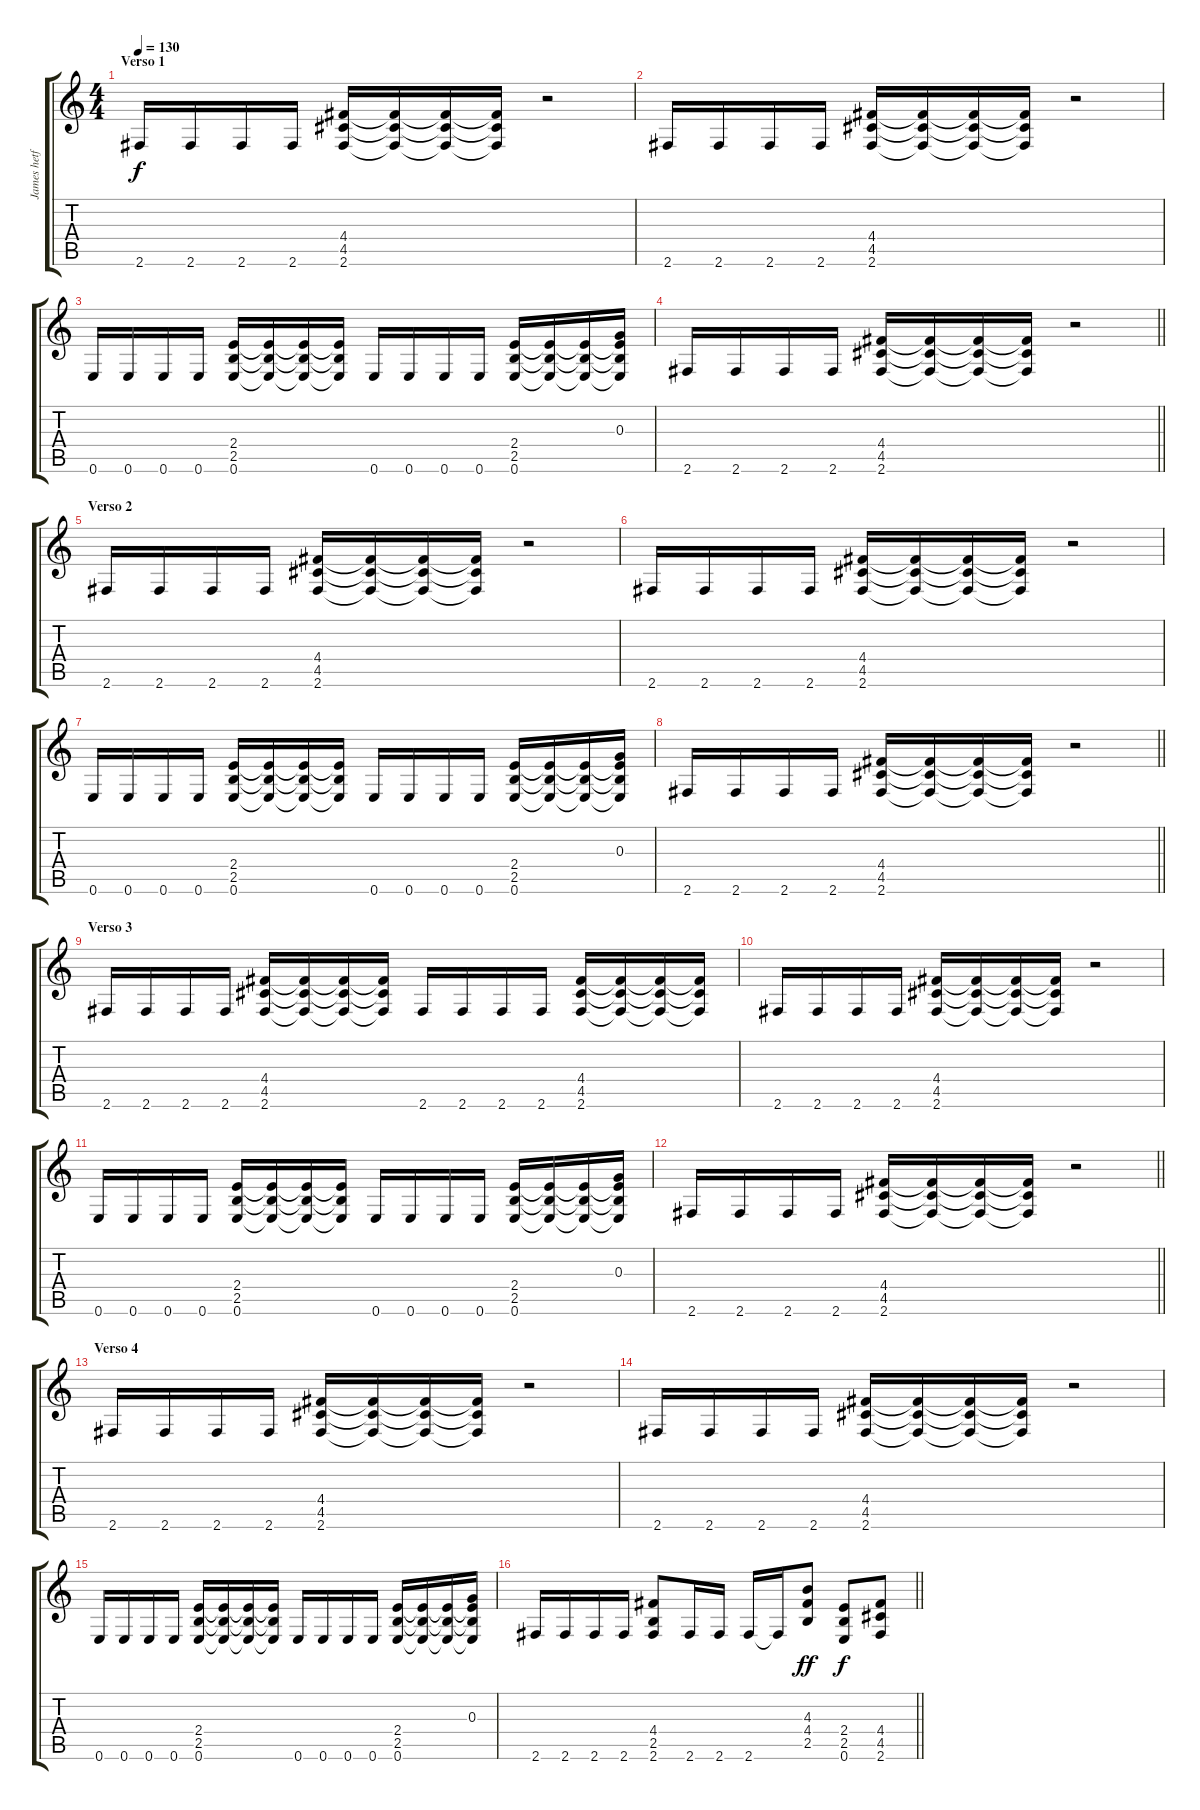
\track ("James hetfield" "James hetf") {instrument distortionguitar}
\staff {score tabs}
\tuning (E4 B3 G3 D3 A2 E2) {hide}
\ts (4 4)
\section ("" "Verso 1")
\tempo 130
\clef g2
\ks c
2.6.16{dy f} 2.6.16 2.6.16 2.6.16 (4.4 4.5 2.6).16 (4.4{t} 4.5{t} 2.6{t}).16 (4.4{t} 4.5{t} 2.6{t}).16 (4.4{t} 4.5{t} 2.6{t}).16 r.2 |
2.6.16 2.6.16 2.6.16 2.6.16 (4.4 4.5 2.6).16 (4.4{t} 4.5{t} 2.6{t}).16 (4.4{t} 4.5{t} 2.6{t}).16 (4.4{t} 4.5{t} 2.6{t}).16 r.2 |
0.6.16 0.6.16 0.6.16 0.6.16 (2.4 2.5 0.6).16 (2.4{t} 2.5{t} 0.6{t}).16 (2.4{t} 2.5{t} 0.6{t}).16 (2.4{t} 2.5{t} 0.6{t}).16 0.6.16 0.6.16 0.6.16 0.6.16 (2.4 2.5 0.6).16 (2.4{t} 2.5{t} 0.6{t}).16 (2.4{t} 2.5{t} 0.6{t}).16 (0.3 2.4{t} 2.5{t} 0.6{t}).16 |
\barLineRight lightlight
2.6.16 2.6.16 2.6.16 2.6.16 (4.4 4.5 2.6).16 (4.4{t} 4.5{t} 2.6{t}).16 (4.4{t} 4.5{t} 2.6{t}).16 (4.4{t} 4.5{t} 2.6{t}).16 r.2 |
\section ("" "Verso 2")
2.6.16 2.6.16 2.6.16 2.6.16 (4.4 4.5 2.6).16 (4.4{t} 4.5{t} 2.6{t}).16 (4.4{t} 4.5{t} 2.6{t}).16 (4.4{t} 4.5{t} 2.6{t}).16 r.2 |
2.6.16 2.6.16 2.6.16 2.6.16 (4.4 4.5 2.6).16 (4.4{t} 4.5{t} 2.6{t}).16 (4.4{t} 4.5{t} 2.6{t}).16 (4.4{t} 4.5{t} 2.6{t}).16 r.2 |
0.6.16 0.6.16 0.6.16 0.6.16 (2.4 2.5 0.6).16 (2.4{t} 2.5{t} 0.6{t}).16 (2.4{t} 2.5{t} 0.6{t}).16 (2.4{t} 2.5{t} 0.6{t}).16 0.6.16 0.6.16 0.6.16 0.6.16 (2.4 2.5 0.6).16 (2.4{t} 2.5{t} 0.6{t}).16 (2.4{t} 2.5{t} 0.6{t}).16 (0.3 2.4{t} 2.5{t} 0.6{t}).16 |
\barLineRight lightlight
2.6.16 2.6.16 2.6.16 2.6.16 (4.4 4.5 2.6).16 (4.4{t} 4.5{t} 2.6{t}).16 (4.4{t} 4.5{t} 2.6{t}).16 (4.4{t} 4.5{t} 2.6{t}).16 r.2 |
\section ("" "Verso 3")
2.6.16 2.6.16 2.6.16 2.6.16 (4.4 4.5 2.6).16 (4.4{t} 4.5{t} 2.6{t}).16 (4.4{t} 4.5{t} 2.6{t}).16 (4.4{t} 4.5{t} 2.6{t}).16 2.6.16 2.6.16 2.6.16 2.6.16 (4.4 4.5 2.6).16 (4.4{t} 4.5{t} 2.6{t}).16 (4.4{t} 4.5{t} 2.6{t}).16 (4.4{t} 4.5{t} 2.6{t}).16 |
2.6.16 2.6.16 2.6.16 2.6.16 (4.4 4.5 2.6).16 (4.4{t} 4.5{t} 2.6{t}).16 (4.4{t} 4.5{t} 2.6{t}).16 (4.4{t} 4.5{t} 2.6{t}).16 r.2 |
0.6.16 0.6.16 0.6.16 0.6.16 (2.4 2.5 0.6).16 (2.4{t} 2.5{t} 0.6{t}).16 (2.4{t} 2.5{t} 0.6{t}).16 (2.4{t} 2.5{t} 0.6{t}).16 0.6.16 0.6.16 0.6.16 0.6.16 (2.4 2.5 0.6).16 (2.4{t} 2.5{t} 0.6{t}).16 (2.4{t} 2.5{t} 0.6{t}).16 (0.3 2.4{t} 2.5{t} 0.6{t}).16 |
\barLineRight lightlight
2.6.16 2.6.16 2.6.16 2.6.16 (4.4 4.5 2.6).16 (4.4{t} 4.5{t} 2.6{t}).16 (4.4{t} 4.5{t} 2.6{t}).16 (4.4{t} 4.5{t} 2.6{t}).16 r.2 |
\section ("" "Verso 4")
2.6.16 2.6.16 2.6.16 2.6.16 (4.4 4.5 2.6).16 (4.4{t} 4.5{t} 2.6{t}).16 (4.4{t} 4.5{t} 2.6{t}).16 (4.4{t} 4.5{t} 2.6{t}).16 r.2 |
2.6.16 2.6.16 2.6.16 2.6.16 (4.4 4.5 2.6).16 (4.4{t} 4.5{t} 2.6{t}).16 (4.4{t} 4.5{t} 2.6{t}).16 (4.4{t} 4.5{t} 2.6{t}).16 r.2 |
0.6.16 0.6.16 0.6.16 0.6.16 (2.4 2.5 0.6).16 (2.4{t} 2.5{t} 0.6{t}).16 (2.4{t} 2.5{t} 0.6{t}).16 (2.4{t} 2.5{t} 0.6{t}).16 0.6.16 0.6.16 0.6.16 0.6.16 (2.4 2.5 0.6).16 (2.4{t} 2.5{t} 0.6{t}).16 (2.4{t} 2.5{t} 0.6{t}).16 (0.3 2.4{t} 2.5{t} 0.6{t}).16 |
\barLineRight lightlight
2.6.16 2.6.16 2.6.16 2.6.16 (4.4 2.5 2.6).8 2.6.16 2.6.16 2.6.16 2.6{t}.16 (4.3 4.4 2.5).8{dy ff} (2.4 2.5 0.6).8{dy f} (4.4 4.5 2.6).8
